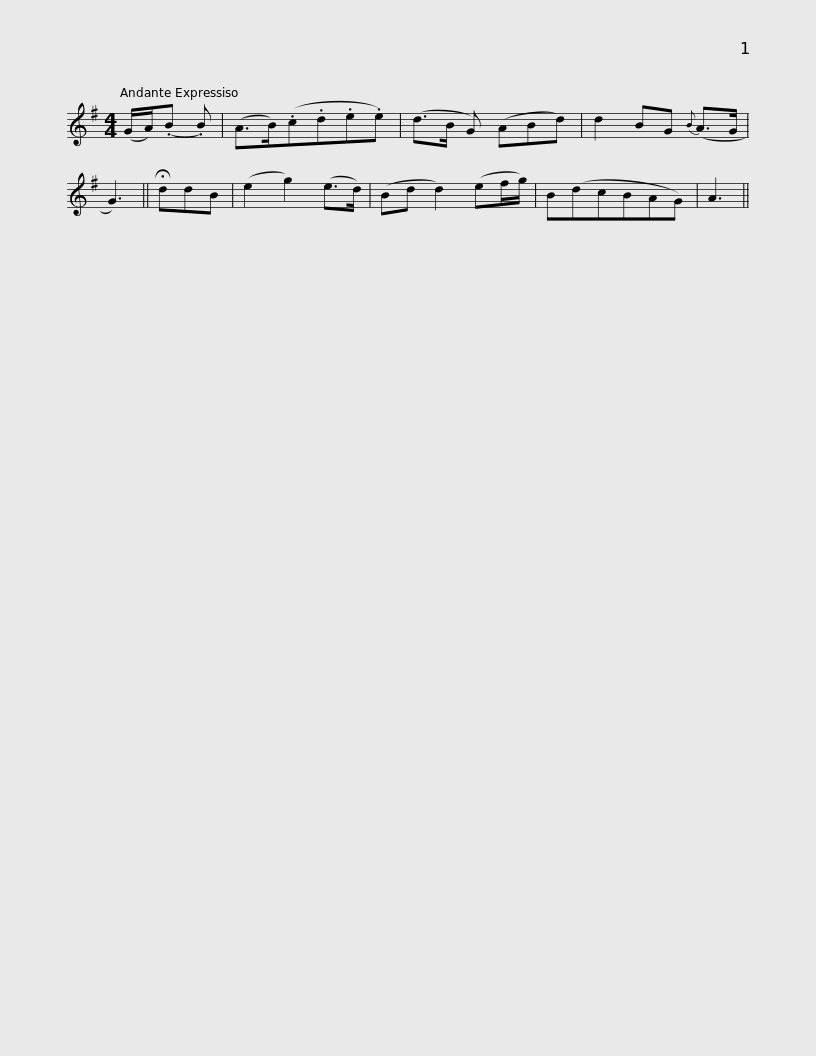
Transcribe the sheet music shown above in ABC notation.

X:1
L:1/8
M:4/4
I:linebreak $
K:G
V:1 treble
V:1
 (G/A/)(.B .B) | (A>B)(.c.d.e.e) | (d>B G) (ABd) | d2 BG{B} (A>G | G3) || %5
 !fermata!ddB | (e2 g2) (e>d) | (Bd d2) (ef/g/) |$ B(dcBAG) | A3 || %10
